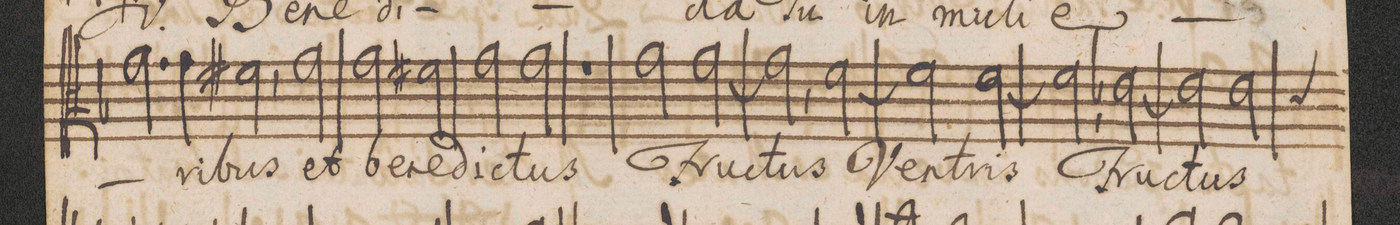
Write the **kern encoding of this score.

**kern	**text
*I"Alto.	*
*clefC3	*
*k[b-]	*
*met(C|)	*
*M2/1	*
=64-	=64-
2.g\	.
4g\	-ri-
2f#X,\	-bus
2g\	et
=65-	=65-
2g\	be-
2f#X\	-ne-
2g\	-di-
2g\	-ctus
=66-	=66-
1r	.
2g\	Fru-
[<2g\	-ctus
=67-	=67-
2g\],	.
[<2fny\	Ven-
2f\]	.
[<2f\	-tris
=68-	=68-
2f\],	.
[<2e-X\	Fru-
2e-\]	.
2e-\	-ctus
*custos:d	*
*-	*-
